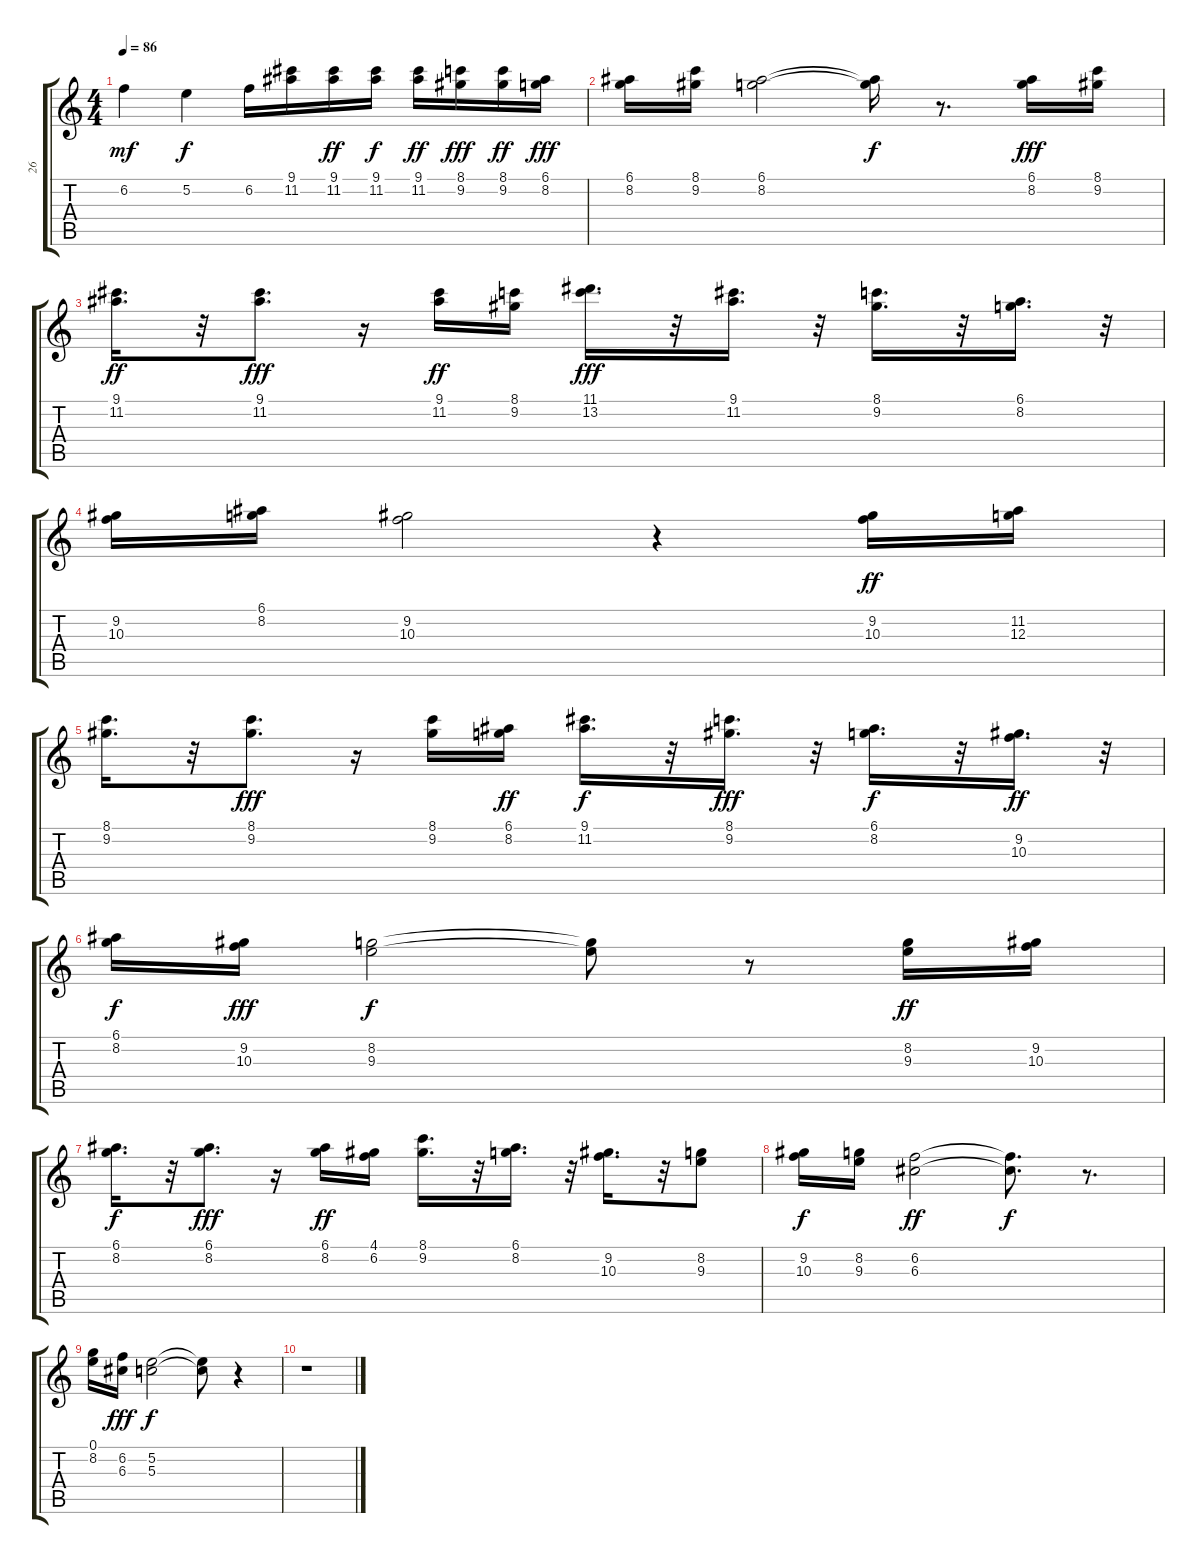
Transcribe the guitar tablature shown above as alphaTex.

\track ("26" "26") {instrument acousticguitarsteel}
\staff {score tabs}
\tuning (E4 B3 G3 D3 A2 E2) {hide}
\ts (4 4)
\tempo 86
\clef g2
\ks c
6.2.4{dy mf} 5.2.4{dy f} 6.2.16{volume 8} (9.1 11.2).16 (9.1 11.2).16{dy ff volume 9} (9.1 11.2).16{dy f volume 9} (9.1 11.2).16{dy ff} (8.1 9.2).16{dy fff} (8.1 9.2).16{dy ff} (6.1 8.2).16{dy fff} |
(6.1 8.2).16 (8.1 9.2).16 (6.1 8.2).2 (6.1{t} 8.2{t}).16{dy f} r.8{d} (6.1 8.2).16{dy fff} (8.1 9.2).16 |
(9.1 11.2).16{d dy ff} r.32 (9.1 11.2).8{d dy fff} r.16 (9.1 11.2).16{dy ff} (8.1 9.2).16 (11.1 13.2).16{d dy fff} r.32 (9.1 11.2).16{d} r.32 (8.1 9.2).16{d} r.32 (6.1 8.2).16{d} r.32 |
(9.2 10.3).16 (6.1 8.2).16 (9.2 10.3).2 r.4 (9.2 10.3).16{dy ff} (11.2 12.3).16 |
(8.1 9.2).16{d} r.32 (8.1 9.2).8{d dy fff} r.16 (8.1 9.2).16 (6.1 8.2).16{dy ff} (9.1 11.2).16{d dy f} r.32 (8.1 9.2).16{d dy fff} r.32 (6.1 8.2).16{d dy f} r.32 (9.2 10.3).16{d dy ff} r.32 |
(6.1 8.2).16{dy f} (9.2 10.3).16{dy fff} (8.2 9.3).2{dy f} (8.2{t} 9.3{t}).8 r.8 (8.2 9.3).16{dy ff} (9.2 10.3).16 |
(6.1 8.2).16{d dy f} r.32 (6.1 8.2).8{d dy fff} r.16 (6.1 8.2).16{dy ff} (4.1 6.2).16 (8.1 9.2).16{d} r.32 (6.1 8.2).16{d} r.32 (9.2 10.3).16{d} r.32 (8.2 9.3).8 |
(9.2 10.3).16{dy f} (8.2 9.3).16 (6.2 6.3).2{dy ff} (6.2{t} 6.3{t}).8{d dy f} r.8{d} |
(0.1 8.2).16 (6.2 6.3).16{dy fff} (5.2 5.3).2{dy f} (5.2{t} 5.3{t}).8 r.4 |
r.1
